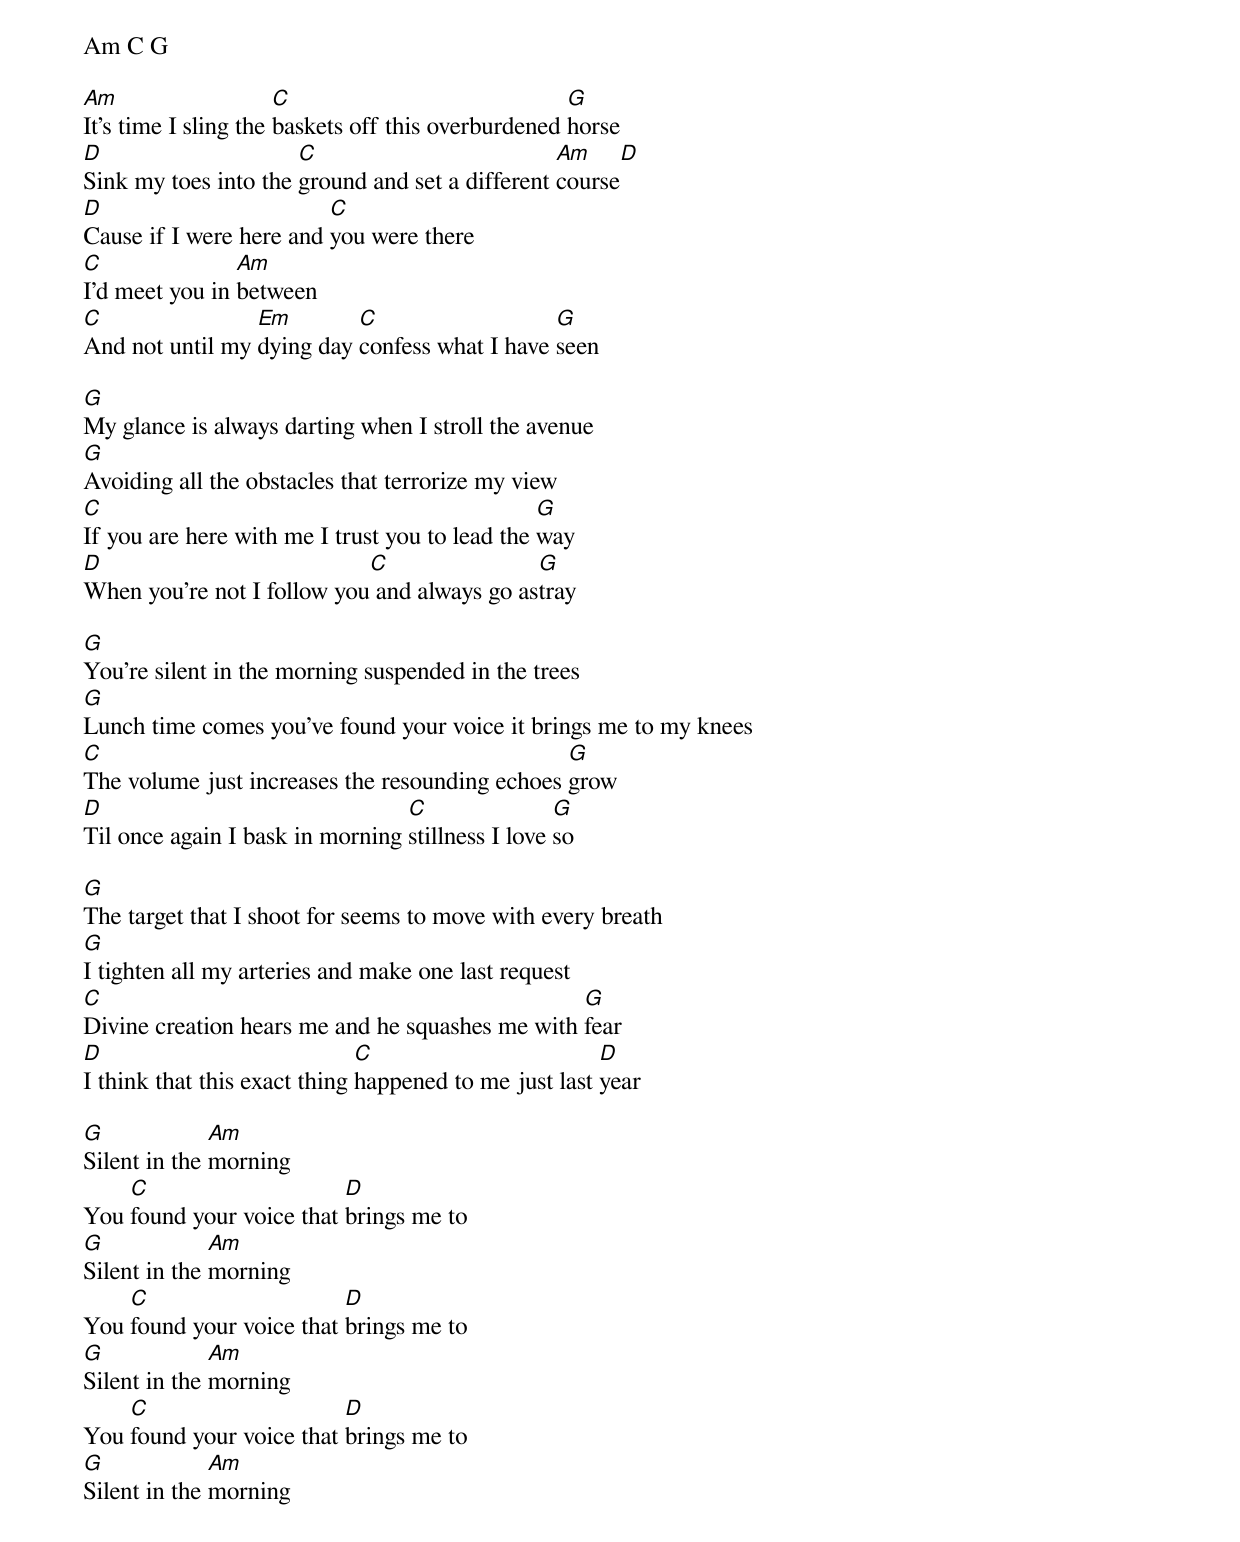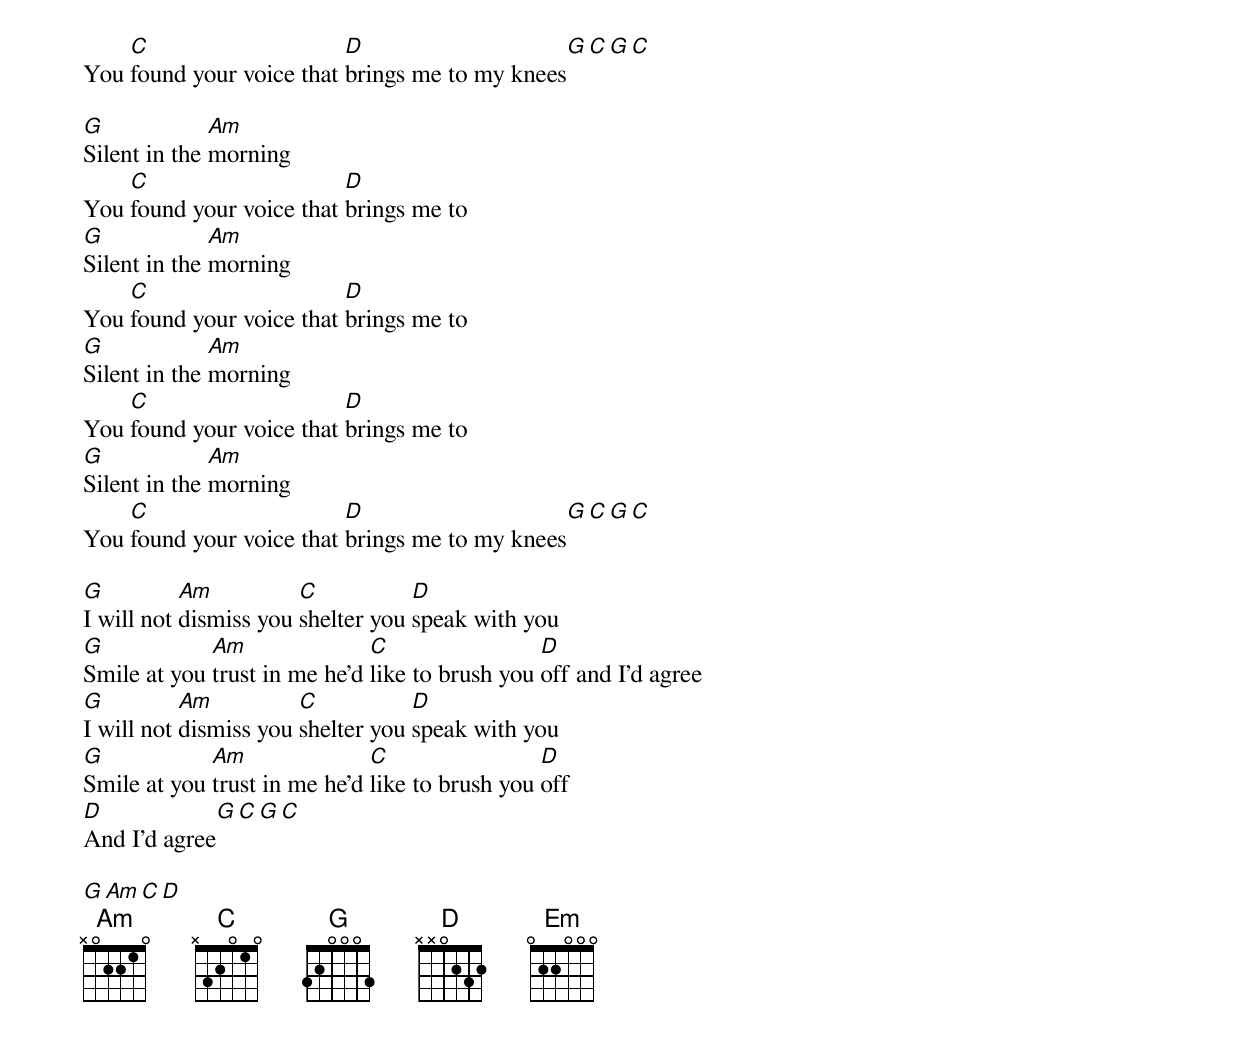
Am C G

Am                    C                             G
It's time I sling the baskets off this overburdened horse
D                     C                          Am    D
Sink my toes into the ground and set a different course
D                        C
Cause if I were here and you were there
C               Am
I'd meet you in between
C                Em        C                   G
And not until my dying day confess what I have seen

G
My glance is always darting when I stroll the avenue
G
Avoiding all the obstacles that terrorize my view
C                                               G
If you are here with me I trust you to lead the way
D                           C                G
When you're not I follow you and always go astray

G
You're silent in the morning suspended in the trees
G
Lunch time comes you've found your voice it brings me to my knees
C                                               G
The volume just increases the resounding echoes grow
D                                C                G
Til once again I bask in morning stillness I love so

G
The target that I shoot for seems to move with every breath
G
I tighten all my arteries and make one last request
C                                                G
Divine creation hears me and he squashes me with fear
D                             C                        D
I think that this exact thing happened to me just last year

G             Am
Silent in the morning
    C                     D
You found your voice that brings me to
G             Am
Silent in the morning
    C                     D
You found your voice that brings me to
G             Am
Silent in the morning
    C                     D
You found your voice that brings me to
G             Am
Silent in the morning
    C                     D                    G C G C
You found your voice that brings me to my knees

G             Am
Silent in the morning
    C                     D
You found your voice that brings me to
G             Am
Silent in the morning
    C                     D
You found your voice that brings me to
G             Am
Silent in the morning
    C                     D
You found your voice that brings me to
G             Am
Silent in the morning
    C                     D                    G C G C
You found your voice that brings me to my knees

G          Am          C           D
I will not dismiss you shelter you speak with you
G            Am               C                 D
Smile at you trust in me he'd like to brush you off and I'd agree
G          Am          C           D
I will not dismiss you shelter you speak with you
G            Am               C                 D
Smile at you trust in me he'd like to brush you off
D            G C G C
And I'd agree

G Am C D
